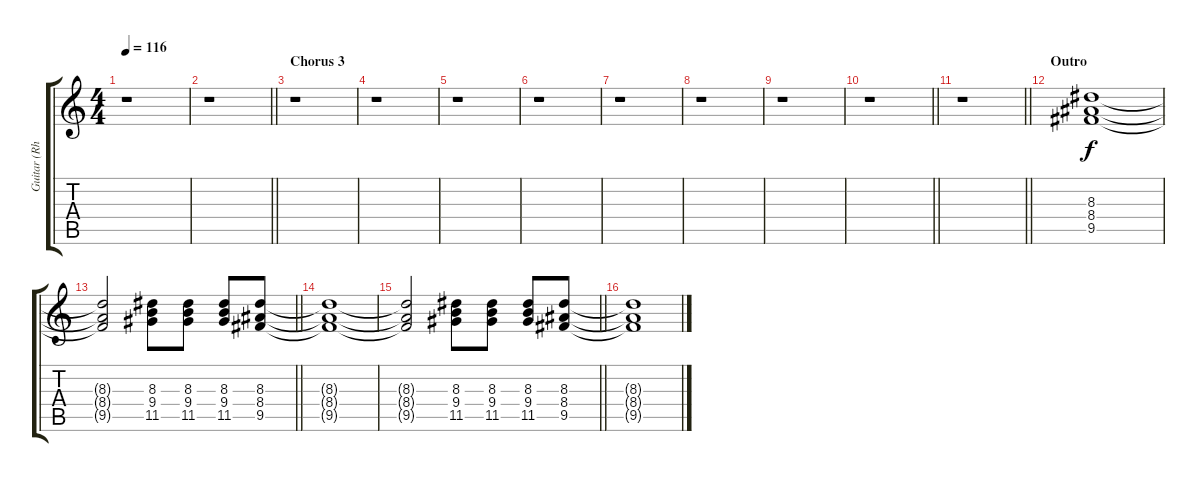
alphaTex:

\track ("Guitar (Rhythm)" "Guitar (Rh") {instrument distortionguitar}
\staff {score tabs}
\tuning (E4 B3 G3 D3 A2 E2) {hide}
\ts (4 4)
\tempo 116
\clef g2
\ks c
r.1{dy f} |
\barLineRight lightlight
r.1 |
\section ("" "Chorus 3")
r.1 |
r.1 |
r.1 |
r.1 |
r.1 |
r.1 |
r.1 |
\barLineRight lightlight
r.1 |
\barLineRight lightlight
r.1 |
\section ("" "Outro")
(8.3 8.4 9.5).1 |
\barLineRight lightlight
(8.3{t} 8.4{t} 9.5{t}).2 (8.3 9.4 11.5).8 (8.3 9.4 11.5).8 (8.3 9.4 11.5).8 (8.3 8.4 9.5).8 |
(8.3{t} 8.4{t} 9.5{t}).1 |
\barLineRight lightlight
(8.3{t} 8.4{t} 9.5{t}).2 (8.3 9.4 11.5).8 (8.3 9.4 11.5).8 (8.3 9.4 11.5).8 (8.3 8.4 9.5).8 |
(8.3{t} 8.4{t} 9.5{t}).1
